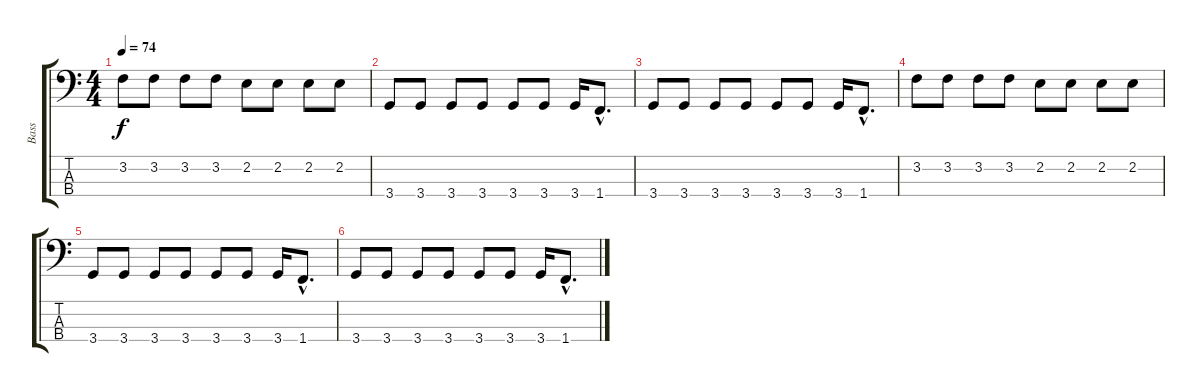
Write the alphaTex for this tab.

\track ("Bass" "Bass") {instrument electricbassfinger}
\staff {score tabs}
\tuning (G2 D2 A1 E1) {hide}
\ts (4 4)
\tempo 74
\clef f4
\ks c
3.2.8{dy f} 3.2.8 3.2.8 3.2.8 2.2.8 2.2.8 2.2.8 2.2.8 |
3.4.8 3.4.8 3.4.8 3.4.8 3.4.8 3.4.8 3.4.16 1.4{hac}.8{d} |
3.4.8 3.4.8 3.4.8 3.4.8 3.4.8 3.4.8 3.4.16 1.4{hac}.8{d} |
3.2.8 3.2.8 3.2.8 3.2.8 2.2.8 2.2.8 2.2.8 2.2.8 |
3.4.8 3.4.8 3.4.8 3.4.8 3.4.8 3.4.8 3.4.16 1.4{hac}.8{d} |
3.4.8 3.4.8 3.4.8 3.4.8 3.4.8 3.4.8 3.4.16 1.4{hac}.8{d}
